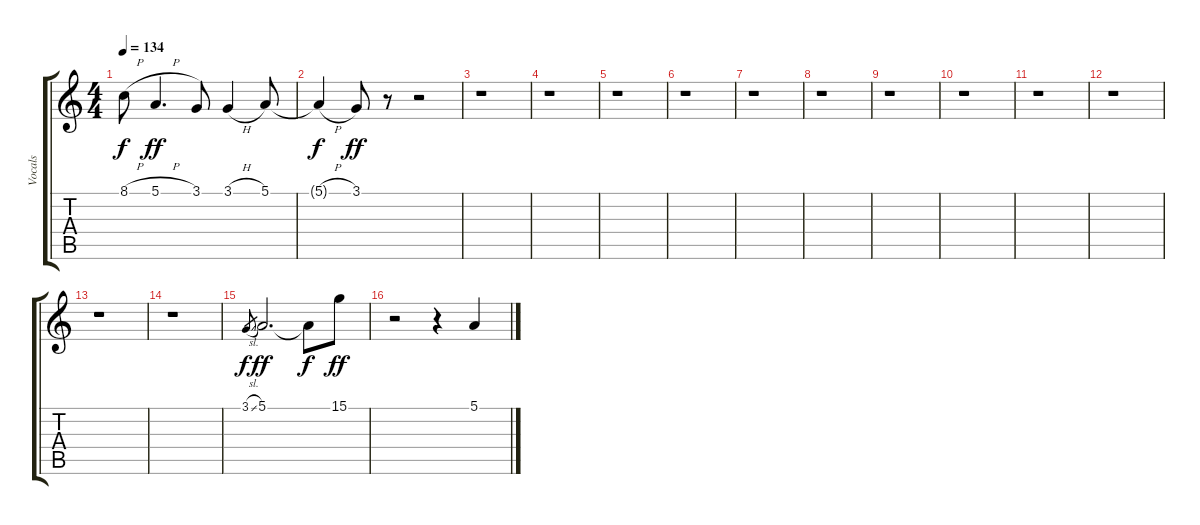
\track ("Vocals" "Vocals") {instrument bassoon}
\staff {score tabs}
\tuning (E4 B3 G3 D3 A2 E2) {hide}
\ts (4 4)
\tempo 134
\clef g2
\ks c
8.1{h t}.8{dy f} 5.1{h}.4{d dy ff} 3.1.8 3.1{h}.4 5.1.8 |
5.1{h t}.4{dy f} 3.1.8{dy ff} r.8 r.2 |
r.1 |
r.1 |
r.1 |
r.1 |
r.1 |
r.1 |
r.1 |
r.1 |
r.1 |
r.1 |
r.1 |
r.1 |
3.1{sl}.8{gr dy f} 5.1.2{d dy ff} 5.1{t}.8{dy f} 15.1.8{dy ff} |
r.2 r.4 5.1.4
